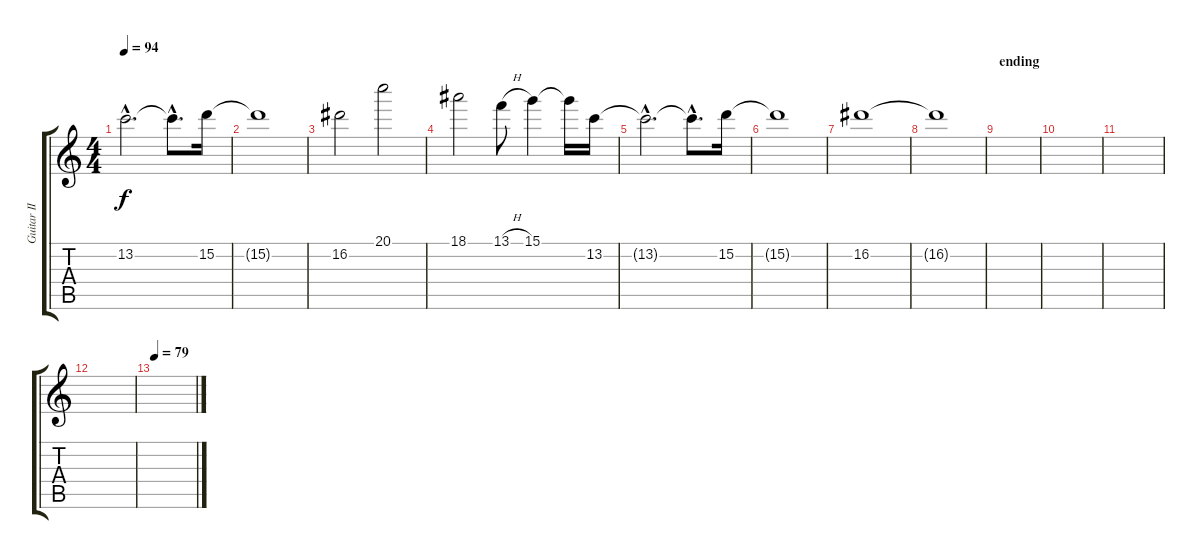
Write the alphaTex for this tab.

\track ("Guitar II" "Guitar II") {instrument overdrivenguitar}
\staff {score tabs}
\tuning (E4 B3 G3 D3 A2 E2) {hide}
\ts (4 4)
\tempo 94
\clef g2
\ks c
13.2{hac t}.2{d dy f} 13.2{hac t}.8{d} 15.2.16 |
15.2{t}.1 |
16.2.2 20.1.2 |
18.1.2 13.1{h}.8 15.1.4 15.1{t}.16 13.2.16 |
13.2{hac t}.2{d} 13.2{hac t}.8{d} 15.2.16 |
15.2{t}.1 |
16.2.1{volume 0} |
16.2{t}.1 |
\section ("" "ending")
|
|
|
|
\tempo 79
